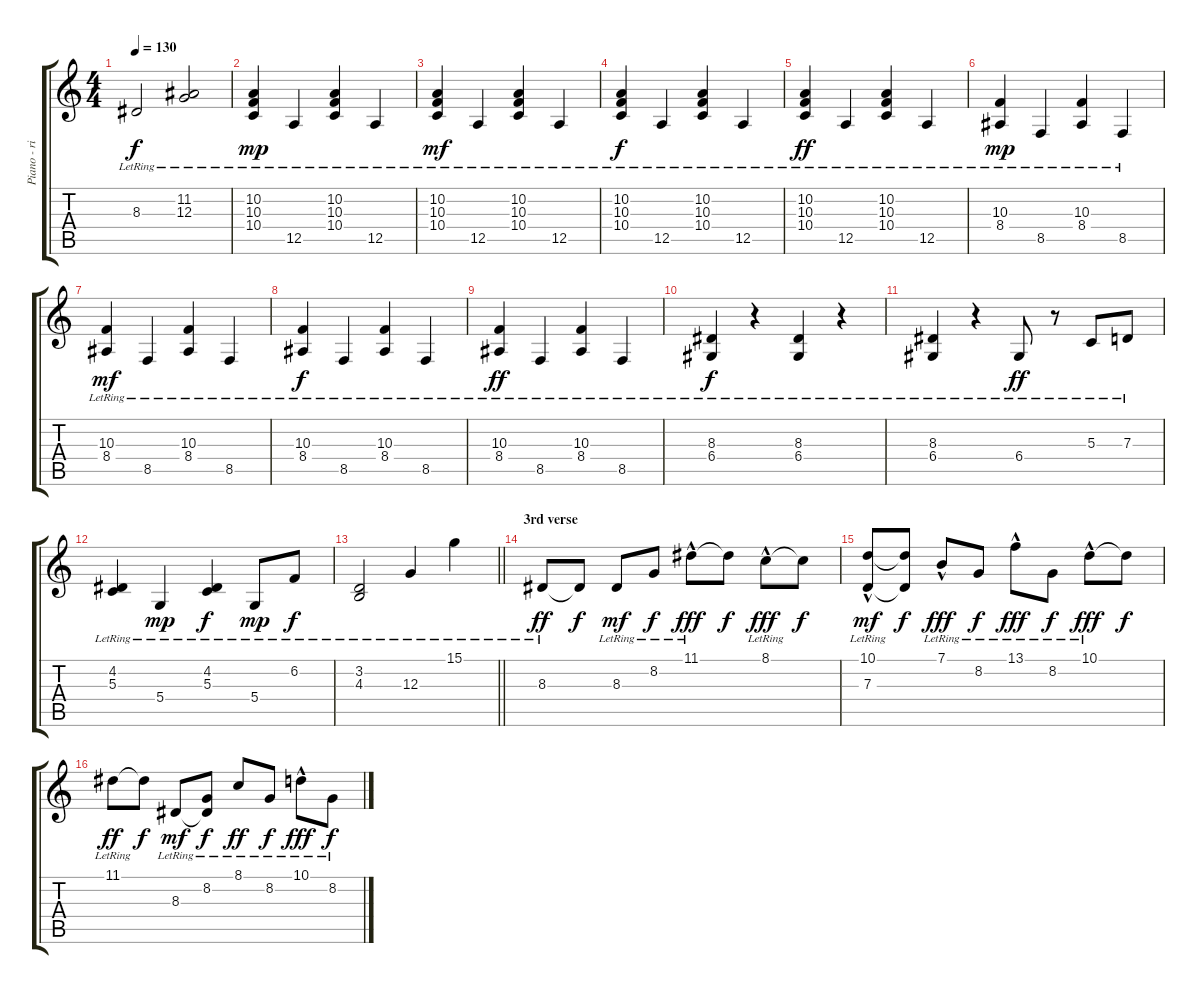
\track ("Piano - right h" "Piano - ri") {instrument brightacousticpiano}
\staff {score tabs}
\tuning (E4 B3 G3 D3 A2 E2) {hide}
\ts (4 4)
\tempo 130
\clef g2
\ks c
8.3{lr}.2{dy f} (11.2{lr} 12.3{lr}).2 |
(10.2{lr} 10.3{lr} 10.4{lr}).4{dy mp} 12.5{lr}.4 (10.2{lr} 10.3{lr} 10.4{lr}).4 12.5{lr}.4 |
(10.2{lr} 10.3{lr} 10.4{lr}).4{dy mf} 12.5{lr}.4 (10.2{lr} 10.3{lr} 10.4{lr}).4 12.5{lr}.4 |
(10.2{lr} 10.3{lr} 10.4{lr}).4{dy f} 12.5{lr}.4 (10.2{lr} 10.3{lr} 10.4{lr}).4 12.5{lr}.4 |
(10.2{lr} 10.3{lr} 10.4{lr}).4{dy ff} 12.5{lr}.4 (10.2{lr} 10.3{lr} 10.4{lr}).4 12.5{lr}.4 |
(10.3{lr} 8.4{lr}).4{dy mp} 8.5{lr}.4 (10.3{lr} 8.4{lr}).4 8.5{lr}.4 |
(10.3{lr} 8.4{lr}).4{dy mf} 8.5{lr}.4 (10.3{lr} 8.4{lr}).4 8.5{lr}.4 |
(10.3{lr} 8.4{lr}).4{dy f} 8.5{lr}.4 (10.3{lr} 8.4{lr}).4 8.5{lr}.4 |
(10.3{lr} 8.4{lr}).4{dy ff} 8.5{lr}.4 (10.3{lr} 8.4{lr}).4 8.5{lr}.4 |
(8.3{lr} 6.4{lr}).4{dy f} r.4 (8.3{lr} 6.4{lr}).4 r.4 |
(8.3{lr} 6.4{lr}).4 r.4 6.4{lr}.8{dy ff} r.8 5.3{lr}.8 7.3{lr}.8 |
(4.2{lr} 5.3{lr}).4 5.4{lr}.4{dy mp} (4.2{lr} 5.3{lr}).4{dy f} 5.4{lr}.8{dy mp} 6.2{lr}.8{dy f} |
\barLineRight lightlight
(3.2{lr} 4.3{lr}).2 12.3{lr}.4 15.1{lr}.4 |
\section ("" "3rd verse")
8.3{lr}.8{dy ff} 8.3{t}.8{dy f} 8.3{lr}.8{dy mf} 8.2{lr}.8{dy f} 11.1{hac lr}.8{dy fff} 11.1{t}.8{dy f} 8.1{hac lr}.8{dy fff} 8.1{t}.8{dy f} |
(10.1{hac lr} 7.3{lr}).8{dy mf} (10.1{t} 7.3{t}).8{dy f} 7.1{hac lr}.8{dy fff} 8.2{lr}.8{dy f} 13.1{hac lr}.8{dy fff} 8.2{lr}.8{dy f} 10.1{hac lr}.8{dy fff} 10.1{t}.8{dy f} |
11.1{lr}.8{dy ff} 11.1{t}.8{dy f} 8.3{lr}.8{dy mf} (8.2{lr} 8.3{t}).8{dy f} 8.1{lr}.8{dy ff} 8.2{lr}.8{dy f} 10.1{hac lr}.8{dy fff} 8.2{lr}.8{dy f}
